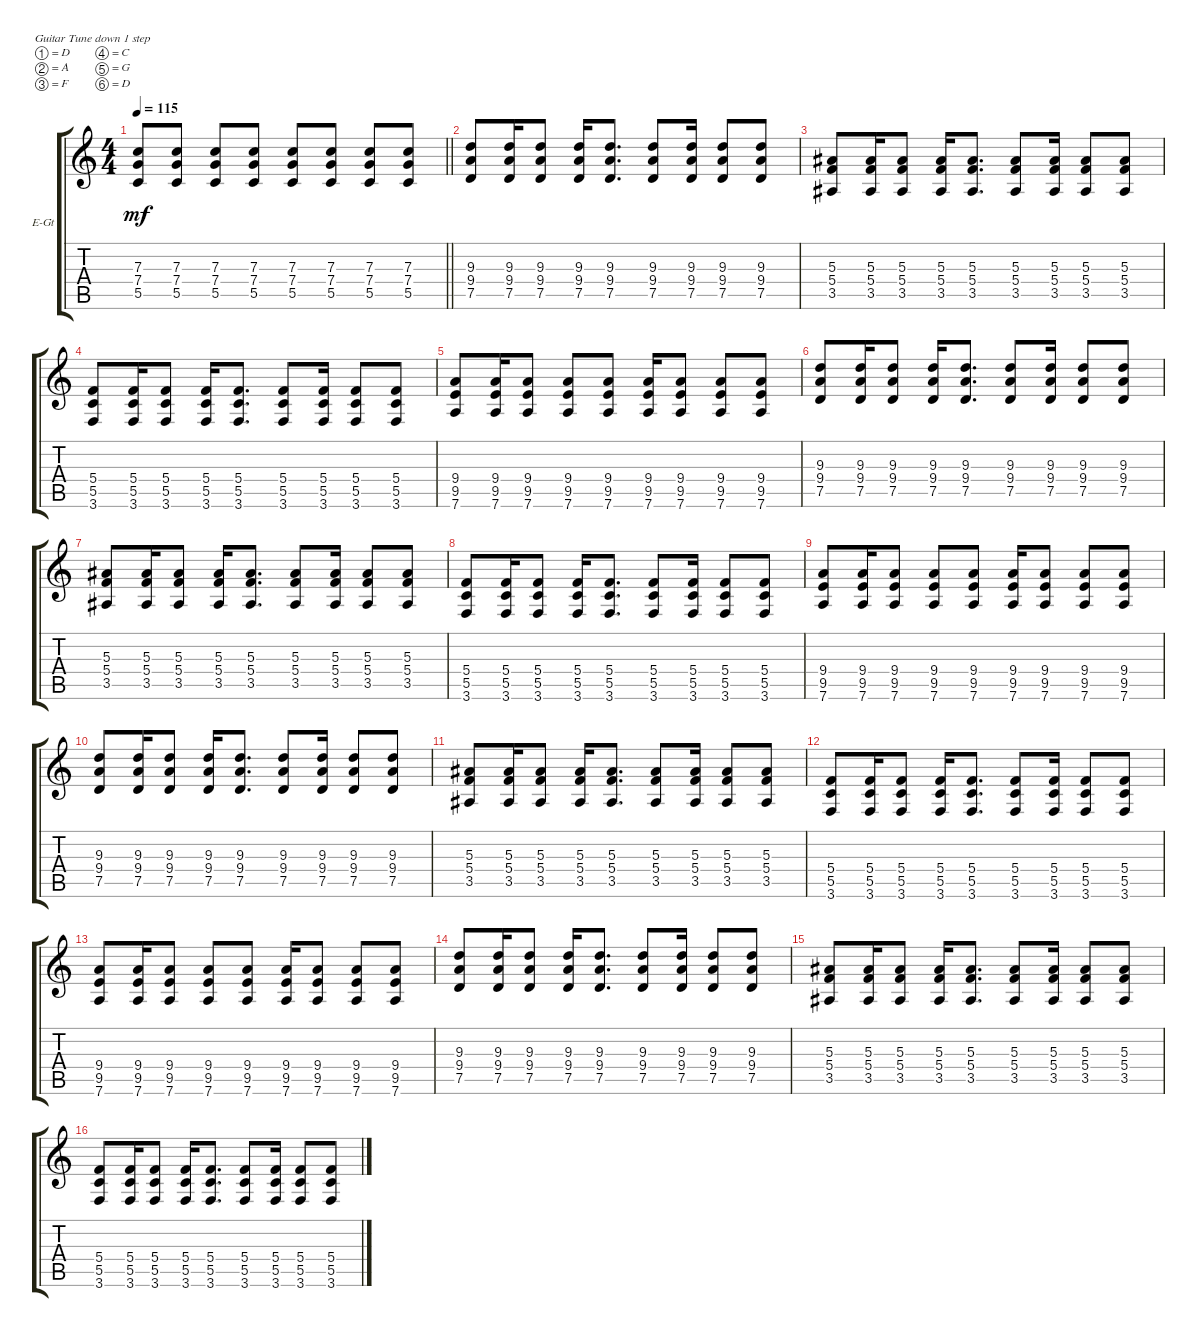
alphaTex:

\bracketExtendMode groupsimilarinstruments
\firstSystemTrackNameOrientation horizontal
\otherSystemsTrackNameOrientation horizontal
\track ("Electric Guitar1" "E-Gt") {instrument distortionguitar}
\staff {score tabs}
\tuning (D4 A3 F3 C3 G2 D2)
\ts (4 4)
\tempo 115
\clef g2
\barLineRight lightlight
\ks c
(7.3 7.4 5.5).8{dy mf} (7.3 7.4 5.5).8 (7.3 7.4 5.5).8 (7.3 7.4 5.5).8 (7.3 7.4 5.5).8 (7.3 7.4 5.5).8 (7.3 7.4 5.5).8 (7.3 7.4 5.5).8 |
(9.3 9.4 7.5).8 (9.3 9.4 7.5).16 (9.3 9.4 7.5).8 (9.3 9.4 7.5).16 (9.3 9.4 7.5).8{d} (9.3 9.4 7.5).8 (9.3 9.4 7.5).16 (9.3 9.4 7.5).8 (9.3 9.4 7.5).8 |
(5.3 5.4 3.5).8 (5.3 5.4 3.5).16 (5.3 5.4 3.5).8 (5.3 5.4 3.5).16 (5.3 5.4 3.5).8{d} (5.3 5.4 3.5).8 (5.3 5.4 3.5).16 (5.3 5.4 3.5).8 (5.3 5.4 3.5).8 |
(5.4 5.5 3.6).8 (5.4 5.5 3.6).16 (5.4 5.5 3.6).8 (5.4 5.5 3.6).16 (5.4 5.5 3.6).8{d} (5.4 5.5 3.6).8 (5.4 5.5 3.6).16 (5.4 5.5 3.6).8 (5.4 5.5 3.6).8 |
(9.4 9.5 7.6).8 (9.4 9.5 7.6).16 (9.4 9.5 7.6).8 (9.4 9.5 7.6).8 (9.4 9.5 7.6).8 (9.4 9.5 7.6).16 (9.4 9.5 7.6).8 (9.4 9.5 7.6).8 (7.6 9.4 9.5).8 |
(9.3 9.4 7.5).8 (9.3 9.4 7.5).16 (9.3 9.4 7.5).8 (9.3 9.4 7.5).16 (9.3 9.4 7.5).8{d} (9.3 9.4 7.5).8 (9.3 9.4 7.5).16 (9.3 9.4 7.5).8 (9.3 9.4 7.5).8 |
(5.3 5.4 3.5).8 (5.3 5.4 3.5).16 (5.3 5.4 3.5).8 (5.3 5.4 3.5).16 (5.3 5.4 3.5).8{d} (5.3 5.4 3.5).8 (5.3 5.4 3.5).16 (5.3 5.4 3.5).8 (5.3 5.4 3.5).8 |
(5.4 5.5 3.6).8 (5.4 5.5 3.6).16 (5.4 5.5 3.6).8 (5.4 5.5 3.6).16 (5.4 5.5 3.6).8{d} (5.4 5.5 3.6).8 (5.4 5.5 3.6).16 (5.4 5.5 3.6).8 (5.4 5.5 3.6).8 |
(9.4 9.5 7.6).8 (9.4 9.5 7.6).16 (9.4 9.5 7.6).8 (9.4 9.5 7.6).8 (9.4 9.5 7.6).8 (9.4 9.5 7.6).16 (9.4 9.5 7.6).8 (9.4 9.5 7.6).8 (7.6 9.4 9.5).8 |
(9.3 9.4 7.5).8 (9.3 9.4 7.5).16 (9.3 9.4 7.5).8 (9.3 9.4 7.5).16 (9.3 9.4 7.5).8{d} (9.3 9.4 7.5).8 (9.3 9.4 7.5).16 (9.3 9.4 7.5).8 (9.3 9.4 7.5).8 |
(5.3 5.4 3.5).8 (5.3 5.4 3.5).16 (5.3 5.4 3.5).8 (5.3 5.4 3.5).16 (5.3 5.4 3.5).8{d} (5.3 5.4 3.5).8 (5.3 5.4 3.5).16 (5.3 5.4 3.5).8 (5.3 5.4 3.5).8 |
(5.4 5.5 3.6).8 (5.4 5.5 3.6).16 (5.4 5.5 3.6).8 (5.4 5.5 3.6).16 (5.4 5.5 3.6).8{d} (5.4 5.5 3.6).8 (5.4 5.5 3.6).16 (5.4 5.5 3.6).8 (5.4 5.5 3.6).8 |
(9.4 9.5 7.6).8 (9.4 9.5 7.6).16 (9.4 9.5 7.6).8 (9.4 9.5 7.6).8 (9.4 9.5 7.6).8 (9.4 9.5 7.6).16 (9.4 9.5 7.6).8 (9.4 9.5 7.6).8 (7.6 9.4 9.5).8 |
(9.3 9.4 7.5).8 (9.3 9.4 7.5).16 (9.3 9.4 7.5).8 (9.3 9.4 7.5).16 (9.3 9.4 7.5).8{d} (9.3 9.4 7.5).8 (9.3 9.4 7.5).16 (9.3 9.4 7.5).8 (9.3 9.4 7.5).8 |
(5.3 5.4 3.5).8 (5.3 5.4 3.5).16 (5.3 5.4 3.5).8 (5.3 5.4 3.5).16 (5.3 5.4 3.5).8{d} (5.3 5.4 3.5).8 (5.3 5.4 3.5).16 (5.3 5.4 3.5).8 (5.3 5.4 3.5).8 |
(5.4 5.5 3.6).8 (5.4 5.5 3.6).16 (5.4 5.5 3.6).8 (5.4 5.5 3.6).16 (5.4 5.5 3.6).8{d} (5.4 5.5 3.6).8 (5.4 5.5 3.6).16 (5.4 5.5 3.6).8 (5.4 5.5 3.6).8
